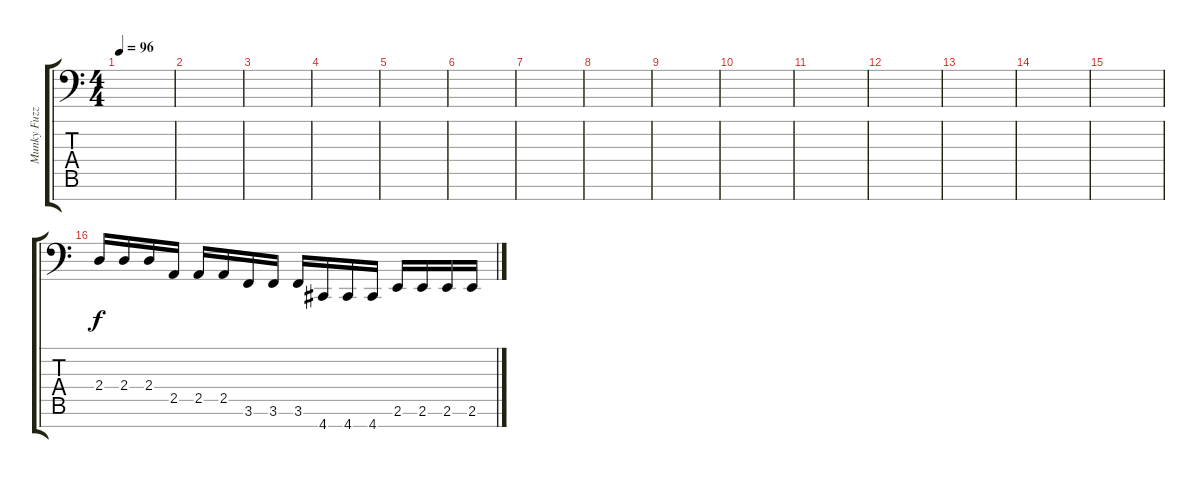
\track ("Munky Fuzz" "Munky Fuzz") {instrument baritonesax}
\staff {score tabs}
\tuning (D4 A3 F3 C3 G2 D2 A1) {hide}
\ts (4 4)
\tempo 96
\clef f4
\ks c
|
|
|
|
|
|
|
|
|
|
|
|
|
|
|
2.4.16 2.4.16 2.4.16 2.5.16 2.5.16 2.5.16 3.6.16 3.6.16 3.6.16 4.7.16 4.7.16 4.7.16 2.6.16 2.6.16 2.6.16 2.6.16
